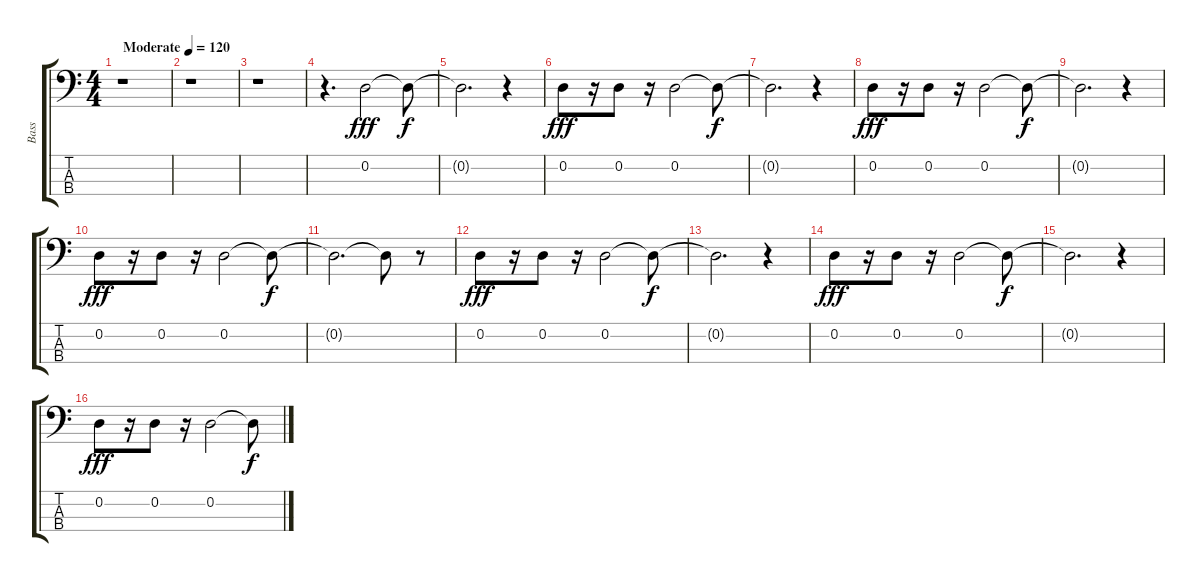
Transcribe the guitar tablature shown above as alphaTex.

\track ("Bass                " "Bass      ") {instrument electricbassfinger}
\staff {score tabs}
\tuning (G2 D2 A1 E1) {hide}
\ts (4 4)
\tempo (120 "Moderate")
\clef f4
\ks c
r.1{dy fff instrument electricbassfinger} |
r.1 |
r.1 |
r.4{d} 0.2.2 0.2{t}.8{dy f} |
0.2{t}.2{d} r.4 |
0.2.8{dy fff} r.16 0.2.8 r.16 0.2.2 0.2{t}.8{dy f} |
0.2{t}.2{d} r.4 |
0.2.8{dy fff} r.16 0.2.8 r.16 0.2.2 0.2{t}.8{dy f} |
0.2{t}.2{d} r.4 |
0.2.8{dy fff} r.16 0.2.8 r.16 0.2.2 0.2{t}.8{dy f} |
0.2{t}.2{d} 0.2{t}.8 r.8 |
0.2.8{dy fff} r.16 0.2.8 r.16 0.2.2 0.2{t}.8{dy f} |
0.2{t}.2{d} r.4 |
0.2.8{dy fff} r.16 0.2.8 r.16 0.2.2 0.2{t}.8{dy f} |
0.2{t}.2{d} r.4 |
0.2.8{dy fff} r.16 0.2.8 r.16 0.2.2 0.2{t}.8{dy f}
